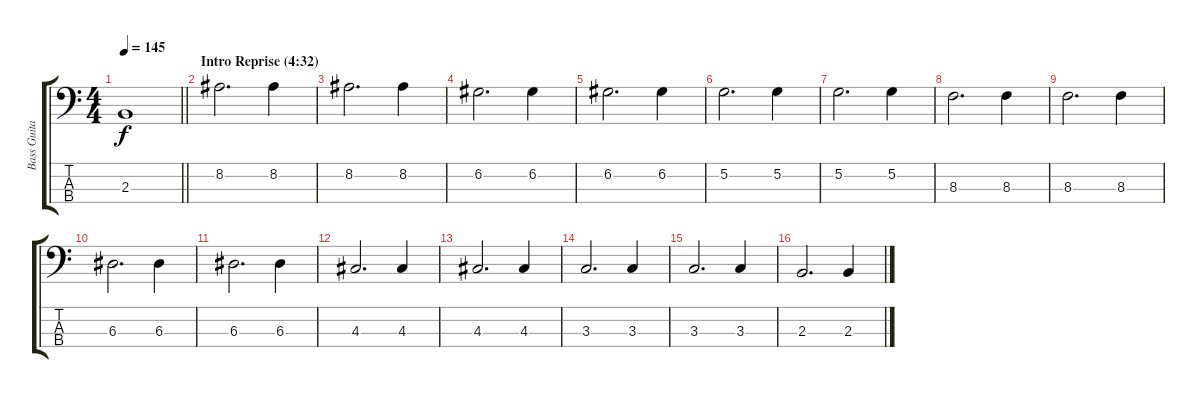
\track ("Bass Guitar" "Bass Guita") {instrument electricbassfinger}
\staff {score tabs}
\tuning (G2 D2 A1 E1) {hide}
\ts (4 4)
\tempo 145
\clef f4
\barLineRight lightlight
\ks c
2.3{t}.1{dy f} |
\section ("" "Intro Reprise (4:32)")
8.2.2{d} 8.2.4 |
8.2.2{d} 8.2.4 |
6.2.2{d} 6.2.4 |
6.2.2{d} 6.2.4 |
5.2.2{d} 5.2.4 |
5.2.2{d} 5.2.4 |
8.3.2{d} 8.3.4 |
8.3.2{d} 8.3.4 |
6.3.2{d} 6.3.4 |
6.3.2{d} 6.3.4 |
4.3.2{d} 4.3.4 |
4.3.2{d} 4.3.4 |
3.3.2{d} 3.3.4 |
3.3.2{d} 3.3.4 |
2.3.2{d} 2.3.4
